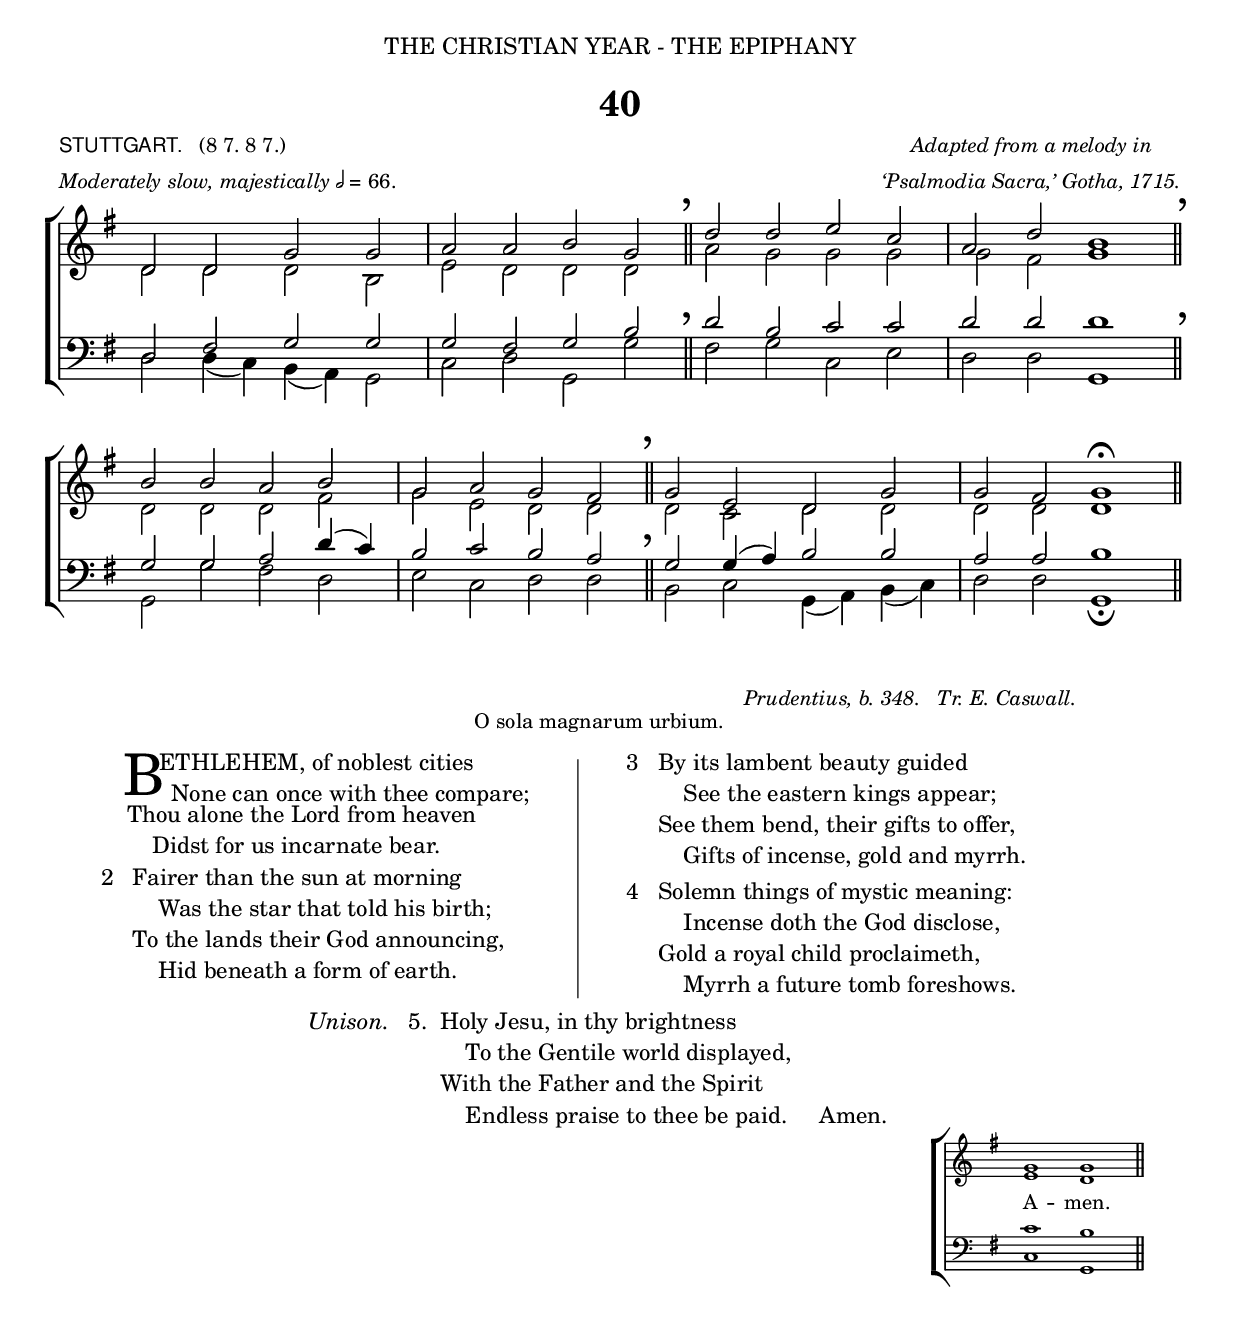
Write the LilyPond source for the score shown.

%%%093png
%%%Hymn 40 Stuttgart "Bethlehem, of noblest cities"
%%%Version 3

\version "2.10"

\header {
  dedication = \markup { \center-align { "THE CHRISTIAN YEAR - THE EPIPHANY"
		                         \hspace #0.1 }}	
  title = "40"
  
  meter = \markup { \small {\column {  \line { \sans {"STUTTGART."} \hspace #1 \roman {"(8 7. 8 7.)"}}
                                       \line { \italic {Moderately slow, majestically} \fontsize #-5 \general-align #Y #DOWN \note #"2" #1 = 66.}
                                  }
                  }}
 
  arranger =  \markup { \small {\center-align {
		            \line{ \italic {"Adapted from a melody in" } }
			    \line { \italic { "‘Psalmodia Sacra,’ Gotha, 1715."}}
		                }			    
                      }}
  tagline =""
}


%%%%%%%%%%%%%%%%%%%%%%%%%%%%%%%%%%%%%%%%%%% macros

%%generates the breathmarks
breathmark = {	
	      \override Score.RehearsalMark #'break-visibility = #begin-of-line-invisible 
	      \override Score.RehearsalMark #'Y-offset = #'4.0 
	      \override Score.RehearsalMark #'X-offset = #'-0.5
	      \mark \markup { \fontsize #4 ","}
}	      

%%%%%%%%%%%%%%%%%%%%%%%%%%%%%%%%%%%%%%%%%% End of macro definitions

%%% SATB voices

global = {
  \time 4/2 
  \key g \major 
  \set Staff.midiInstrument = "church organ" 
}

soprano = \relative c' { 
 d2 d2 g2 g2 | a2 a2 b2 g2 \breathmark \bar "||" d'2 d2 e2 c2 | a2 d2 b1 \breathmark \bar "||" \break
 b2 b2 a2 b2 | g2 a2 g2 fis2 \breathmark \bar "||" g2 e2 d2 g2 | g2 fis2 g1^\fermata \bar "||"
}

alto = \relative c' {
 d2 d2 d2 b2 | e2 d2 d2 d2 \bar "||" a'2 g2 g2 g2 | g2 fis2 g1 | \bar "||"
 d2 d2 d2 fis2 | g2 e2 d2 d2 \bar "||" d2 c2 d2 d2 | d2 d2 d1 \bar "||" 
}

tenor = \relative c { \clef bass
 d2 fis2 g2 g2 | g2 fis2 g2 b2 \bar "||" d2 b2 c2 c2 | d2 d2 d1 \bar "||" 
 g,2 g2 a2 d4( c4) | b2 c2 b2 a2 \bar "||" g2 g4( a4) b2 b2 | a2 a2 b1 \bar "||" 
}

bass = \relative c {\clef bass
 d2 d4( c4) b4( a4) g2 | c2 d2 g,2 g'2 \bar "||" fis2 g2 c,2 e2 | d2 d2 g,1 \bar "||" 
 g2 g'2 fis2 d2 | e2 c2 d2 d2 \bar "||" b2 c2 g4( a4) b4( c4) | d2 d2 g,1_\fermata \bar "||" 
}


#(ly:set-option 'point-and-click #f)

\paper {
  #(set-paper-size "a4")
%  annotate-spacing = ##t
  print-page-number = ##f
  ragged-last-bottom = ##t
  ragged-bottom = ##t
}

\book{

%%% Score block	
	
\score{
\new ChoirStaff	
 <<

	\context Staff = upper << 
	\context Voice = sopranos { \voiceOne \global \soprano }
	\context Voice = altos    {\voiceTwo \global \alto }
	                      >>
        
	\context Staff = lower <<
	\context Voice = tenors { \voiceOne \global \tenor }
	\context Voice = basses { \voiceTwo \global \bass }
			        >> 
			      

 >>
\layout {
		indent=0
%%		\context { \Score timing = ##f }
		\context { \Score \remove "Bar_number_engraver" }
		\context { \Staff \remove "Time_signature_engraver" }
		\context { \Score \remove "Mark_engraver"  }
                \context { \Staff \consists "Mark_engraver"  }
	}
	
\midi { 
   \context {
       \Score 
       tempoWholesPerMinute = #(ly:make-moment 66 2)
            }
       }
	
} %%score bracket

%%% Lyric attributions and titles

\markup { \hspace #66 \small \italic "Prudentius, b. 348.   Tr. E. Caswall."}

\markup { \hspace #40 \small "O sola magnarum urbium." }


%%% Main lyric block
%%% To fit on one page, lyrics are in 3 columns: column 1 (verses ), column 2 (a dividing line), column 3 (verses); centred verse 5

\markup { \hspace #4   %%add space as necc. to center the column
          \column { %% super column of everything
	    \line { %% a master line of 3 columns    
		\column { %% column 1
	        \hspace #1 % adds vertical spacing between verses
	              \column { %%verse 1 is a column of 2 lines  
	                  \line { \hspace #2.2 \column { \lower #2.4 \fontsize #8 "B" }   %%Drop Cap goes here
				  \hspace #-1.2    %% adjust this if other letters are too far from Drop Cap
				  \column  { \raise #0.0 "ETHLEHEM, of noblest cities" "  None can once with thee compare;" } }          
	                  \line {  \hspace #2.5  %%adjust hspace until this line left edge is flush with Drop Cap
				   \lower  #1.56  %%adjust this until the line spacing looks right
				   \column {   
					   "Thou alone the Lord from heaven"
					   "    Didst for us incarnate bear."
			  		}}
			       
			           } %% finish verse 1
		\hspace #1 
           		\line { "2  "
			   \column {	     
				   "Fairer than the sun at morning"
				   "    Was the star that told his birth;"
				   "To the lands their God announcing,"
				   "    Hid beneath a form of earth."
			}}
		}  %% finish Page column 1
		
	\hspace #4 %%adds horizontal space columns 1 and 2   
			   
	\column { \filled-box #'(0.0 . 0.1) #'( -25 . -2) #0 }   %%%Column 2. This is the line dviding the columns 1 and 3. 
			   	   
	\hspace #4 %%adds horizontal space between columns 2 and 3	
	
	\column { %%start page column 3		
 
	   \hspace #1 % adds vertical spacing between verses
           		\line { "3  "
			  \column {	     
				  "By its lambent beauty guided"
				  "    See the eastern kings appear;"
				  "See them bend, their gifts to offer,"
				  "    Gifts of incense, gold and myrrh."
			}}
		\hspace #1 
           		\line {"4  "
			  \column {	     
				  "Solemn things of mystic meaning:"
				  "    Incense doth the God disclose,"
				  "Gold a royal child proclaimeth,"
				  "    Myrrh a future tomb foreshows."
			}}


	    } %% end column 3
     } %%% end master-line 
     %%% centred last verse
    		\hspace #1 
           		\line { \hspace #20  \italic "Unison."  "  5. "
			  \column {	     
				  "Holy Jesu, in thy brightness"
				  "    To the Gentile world displayed,"
				  "With the Father and the Spirit"
				  "    Endless praise to thee be paid.     Amen." 
     			}}
}
} %%% markup bracket

%%% Amen score block

\score{
  \new ChoirStaff
   <<
        \context Staff = upper \with { fontSize = #-3  \override StaffSymbol #'staff-space = #(magstep -2)} 
	                    << 
	\context Voice = "sopranos" { \relative c' { \global
	                                             \voiceOne g'1 g1 \bar "||" }}
	\context Voice = "altos"    { \relative c' { \global
	                                              \voiceTwo e1 d1 \bar "||" }}
	                      >>
			      
	\context Lyrics \lyricsto "altos" { \override LyricText #'font-size = #-1  A -- men. }
	
	\context Staff = lower \with { fontSize = #-3  \override StaffSymbol #'staff-space = #(magstep -2)} 
	                       <<
	\context Voice = "tenors" { \relative c { \global \clef bass
	                                          \voiceThree c'1 b1 \bar "||" }}
	\context Voice = "basses" { \relative c { \global \clef bass 
	                                          \voiceFour  c1 g1 \bar "||" }}
			        >> 
  >>			      
\header { breakbefore = ##f piece = ##f opus = ##f tagline = ##f }
\layout { 
	\context { \Score timing = ##f } 
	ragged-right = ##t
	indent = 15\cm
	\context { \Staff \remove Time_signature_engraver }

       }

\midi { \context { \Score tempoWholesPerMinute = #(ly:make-moment 66 2) }}  %%% Amen midi       
       
} %%% end Amen block  


} %%book bracket
